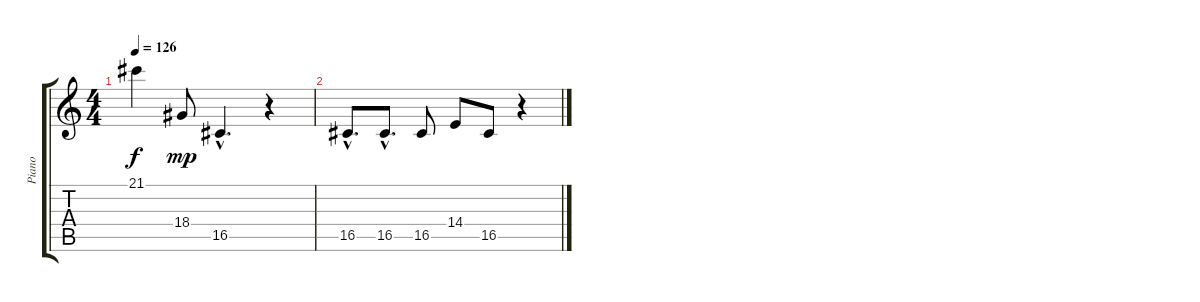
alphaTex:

\track ("Piano" "Piano") {instrument lead8bassandlead}
\staff {score tabs}
\tuning (E4 B3 G3 D3 A2 E2) {hide}
\ts (4 4)
\tempo 126
\clef g2
\ks c
21.1{t}.4{dy f} 18.4.8{dy mp} 16.5{hac}.4{d} r.4 |
16.5{hac}.8{d} 16.5{hac}.8{d} 16.5.8 14.4.8 16.5.8 r.4
